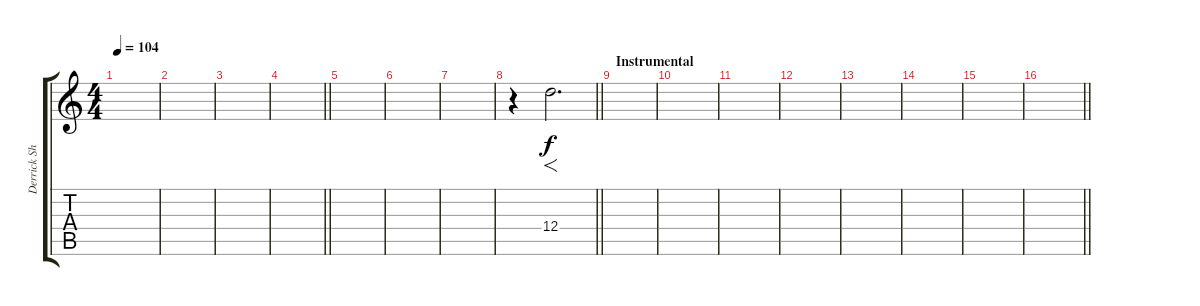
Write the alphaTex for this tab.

\track ("Derrick Sherman 1 - Guitar" "Derrick Sh") {instrument overdrivenguitar}
\staff {score tabs}
\tuning (E4 B3 G3 D3 A2 E2) {hide}
\ts (4 4)
\tempo 104
\clef g2
\ks c
|
|
|
\barLineRight lightlight
|
\section ("" "")
|
|
|
\barLineRight lightlight
r.4 12.4.2{f d} |
\section ("" "Instrumental")
|
|
|
|
|
|
|
\barLineRight lightlight
